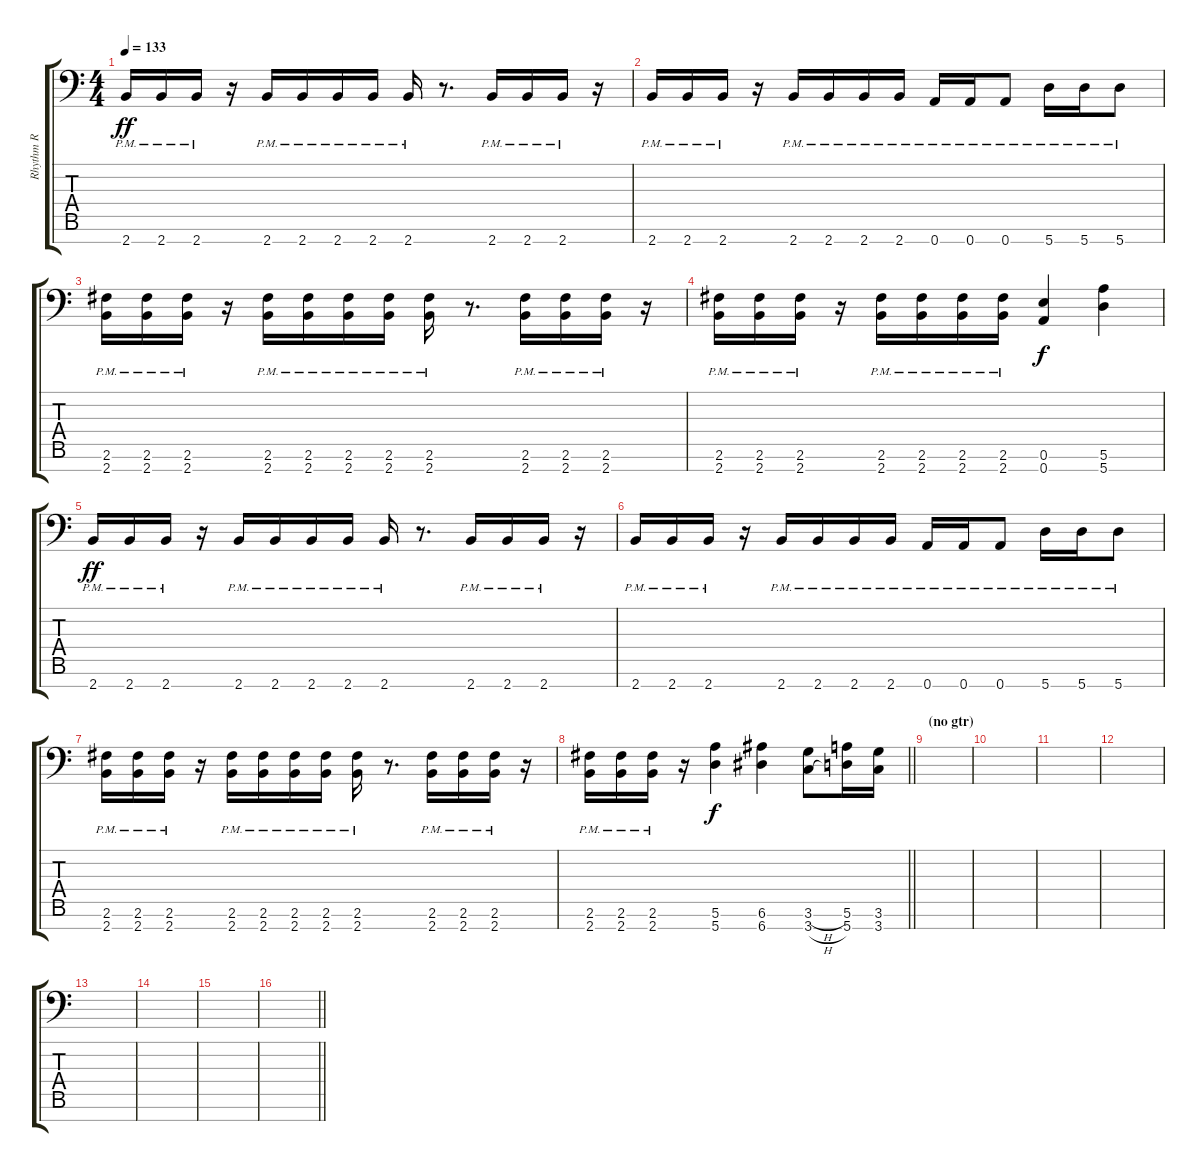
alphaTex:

\track ("Rhythm R" "Rhythm R") {instrument overdrivenguitar}
\staff {score tabs}
\tuning (E4 B3 G3 D3 A2 E2 A1) {hide}
\ts (4 4)
\tempo 133
\clef f4
\ks c
2.7{pm}.16{dy ff} 2.7{pm}.16 2.7{pm}.16 r.16 2.7{pm}.16 2.7{pm}.16 2.7{pm}.16 2.7{pm}.16 2.7{pm}.16 r.8{d} 2.7{pm}.16 2.7{pm}.16 2.7{pm}.16 r.16 |
2.7{pm}.16 2.7{pm}.16 2.7{pm}.16 r.16 2.7{pm}.16 2.7{pm}.16 2.7{pm}.16 2.7{pm}.16 0.7{pm}.16 0.7{pm}.16 0.7{pm}.8 5.7{pm}.16 5.7{pm}.16 5.7{pm}.8 |
(2.6{pm} 2.7{pm}).16 (2.6{pm} 2.7{pm}).16 (2.6{pm} 2.7{pm}).16 r.16 (2.6{pm} 2.7{pm}).16 (2.6{pm} 2.7{pm}).16 (2.6{pm} 2.7{pm}).16 (2.6{pm} 2.7{pm}).16 (2.6{pm} 2.7{pm}).16 r.8{d} (2.6{pm} 2.7{pm}).16 (2.6{pm} 2.7{pm}).16 (2.6{pm} 2.7{pm}).16 r.16 |
(2.6{pm} 2.7{pm}).16 (2.6{pm} 2.7{pm}).16 (2.6{pm} 2.7{pm}).16 r.16 (2.6{pm} 2.7{pm}).16 (2.6{pm} 2.7{pm}).16 (2.6{pm} 2.7{pm}).16 (2.6{pm} 2.7{pm}).16 (0.6 0.7).4{dy f} (5.6 5.7).4 |
2.7{pm}.16{dy ff} 2.7{pm}.16 2.7{pm}.16 r.16 2.7{pm}.16 2.7{pm}.16 2.7{pm}.16 2.7{pm}.16 2.7{pm}.16 r.8{d} 2.7{pm}.16 2.7{pm}.16 2.7{pm}.16 r.16 |
2.7{pm}.16 2.7{pm}.16 2.7{pm}.16 r.16 2.7{pm}.16 2.7{pm}.16 2.7{pm}.16 2.7{pm}.16 0.7{pm}.16 0.7{pm}.16 0.7{pm}.8 5.7{pm}.16 5.7{pm}.16 5.7{pm}.8 |
(2.6{pm} 2.7{pm}).16 (2.6{pm} 2.7{pm}).16 (2.6{pm} 2.7{pm}).16 r.16 (2.6{pm} 2.7{pm}).16 (2.6{pm} 2.7{pm}).16 (2.6{pm} 2.7{pm}).16 (2.6{pm} 2.7{pm}).16 (2.6{pm} 2.7{pm}).16 r.8{d} (2.6{pm} 2.7{pm}).16 (2.6{pm} 2.7{pm}).16 (2.6{pm} 2.7{pm}).16 r.16 |
\barLineRight lightlight
(2.6{pm} 2.7{pm}).16 (2.6{pm} 2.7{pm}).16 (2.6{pm} 2.7{pm}).16 r.16 (5.6 5.7).4{dy f} (6.6 6.7).4 (3.6{h} 3.7{h}).8 (5.6 5.7).16 (3.6 3.7).16 |
\section ("" "(no gtr)")
|
|
|
|
|
|
|
\barLineRight lightlight
